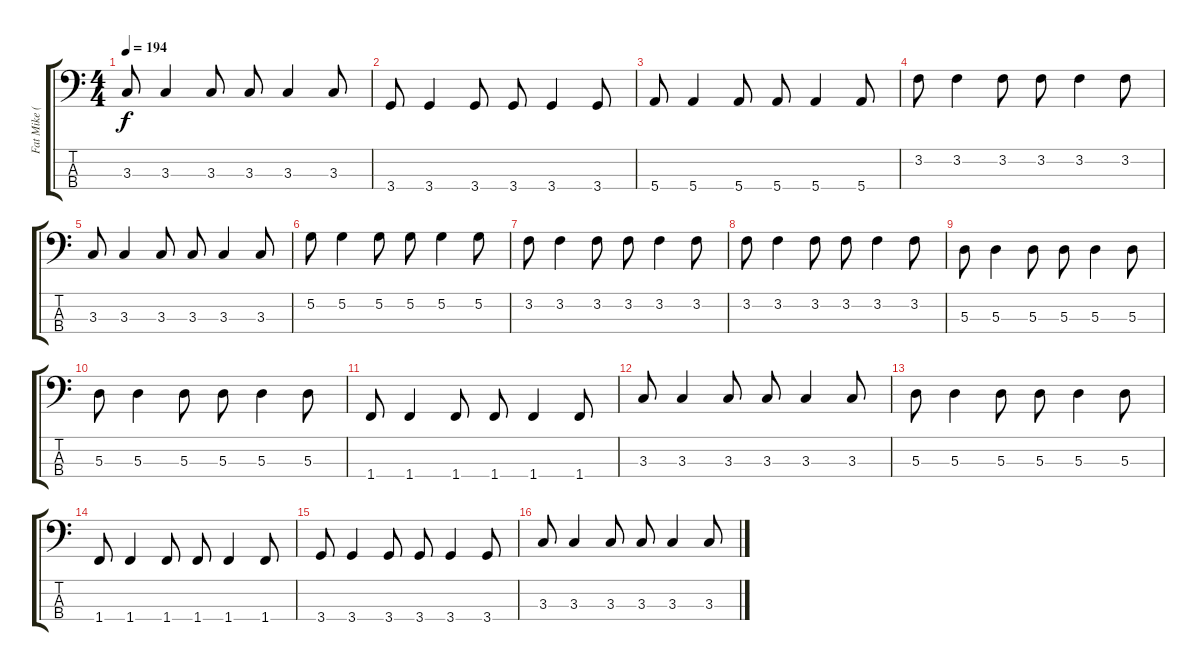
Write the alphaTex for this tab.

\track ("Fat Mike (Bass)" "Fat Mike (") {instrument electricbassfinger}
\staff {score tabs}
\tuning (G2 D2 A1 E1) {hide}
\ts (4 4)
\tempo 194
\clef f4
\ks c
3.3.8{dy f} 3.3.4 3.3.8 3.3.8 3.3.4 3.3.8 |
3.4.8 3.4.4 3.4.8 3.4.8 3.4.4 3.4.8 |
5.4.8 5.4.4 5.4.8 5.4.8 5.4.4 5.4.8 |
3.2.8 3.2.4 3.2.8 3.2.8 3.2.4 3.2.8 |
3.3.8 3.3.4 3.3.8 3.3.8 3.3.4 3.3.8 |
5.2.8 5.2.4 5.2.8 5.2.8 5.2.4 5.2.8 |
3.2.8 3.2.4 3.2.8 3.2.8 3.2.4 3.2.8 |
3.2.8 3.2.4 3.2.8 3.2.8 3.2.4 3.2.8 |
5.3.8 5.3.4 5.3.8 5.3.8 5.3.4 5.3.8 |
5.3.8 5.3.4 5.3.8 5.3.8 5.3.4 5.3.8 |
1.4.8 1.4.4 1.4.8 1.4.8 1.4.4 1.4.8 |
3.3.8 3.3.4 3.3.8 3.3.8 3.3.4 3.3.8 |
5.3.8 5.3.4 5.3.8 5.3.8 5.3.4 5.3.8 |
1.4.8 1.4.4 1.4.8 1.4.8 1.4.4 1.4.8 |
3.4.8 3.4.4 3.4.8 3.4.8 3.4.4 3.4.8 |
3.3.8 3.3.4 3.3.8 3.3.8 3.3.4 3.3.8
